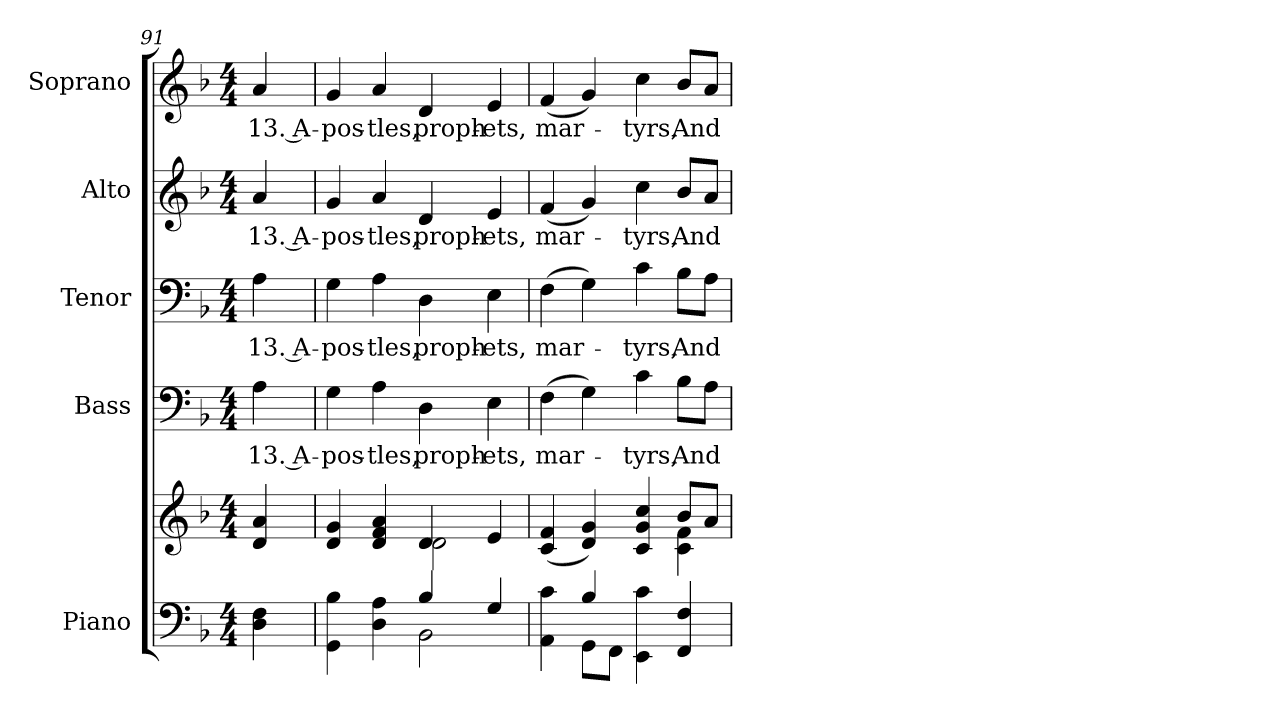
**kern	**kern	**kern	**text	**kern	**text	**kern	**text	**kern	**text
*part5	*part5	*part4	*part4	*part3	*part3	*part2	*part2	*part1	*part1
*staff6	*staff5	*staff4	*staff4	*staff3	*staff3	*staff2	*staff2	*staff1	*staff1
*I"Piano	*	*I"Bass	*	*I"Tenor	*	*I"Alto	*	*I"Soprano	*
*I'Pno.	*	*I'B.	*	*I'T.	*	*I'A.	*	*I'S.	*
*clefF4	*clefG2	*clefF4	*	*clefF4	*	*clefG2	*	*clefG2	*
*k[b-]	*k[b-]	*k[b-]	*	*k[b-]	*	*k[b-]	*	*k[b-]	*
*F:	*F:	*F:	*	*F:	*	*F:	*	*F:	*
*M4/4	*M4/4	*M4/4	*	*M4/4	*	*M4/4	*	*M4/4	*
=91	=91	=91	=91	=91	=91	=91	=91	=91	=91
!	!	!	!LO:LY:b:color=#000000	!	!	!	!	!	!
!	!	!	!	!	!LO:LY:b:color=#000000	!	!	!	!
!	!	!	!	!	!	!	!LO:LY:b:color=#000000	!	!
!	!	!	!	!	!	!	!	!	!LO:LY:b:color=#000000
4Di\ 4Fi	4di/ 4ai	4Ai\	13. A-	4Ai\	13. A-	4ai/	13. A-	4ai/	13. A-
!!LO:PB:g=z
=92	=92	=92	=92	=92	=92	=92	=92	=92	=92
*^	*^	*	*	*	*	*	*	*	*
!	!	!	!	!	!LO:LY:b:color=#000000	!	!	!	!	!	!
!	!	!	!	!	!	!	!LO:LY:b:color=#000000	!	!	!	!
!	!	!	!	!	!	!	!	!	!LO:LY:b:color=#000000	!	!
!	!	!	!	!	!	!	!	!	!	!	!LO:LY:b:color=#000000
4GGi\ 4B-i	2ryy	4di/ 4gi	2ryy	4Gi\	-pos-	4Gi\	-pos-	4gi/	-pos-	4gi/	-pos-
!	!	!	!	!	!LO:LY:b:color=#000000	!	!	!	!	!	!
!	!	!	!	!	!	!	!LO:LY:b:color=#000000	!	!	!	!
!	!	!	!	!	!	!	!	!	!LO:LY:b:color=#000000	!	!
!	!	!	!	!	!	!	!	!	!	!	!LO:LY:b:color=#000000
4Di\ 4Ai	.	4di/ 4fi 4ai	.	4Ai\	-tles,	4Ai\	-tles,	4ai/	-tles,	4ai/	-tles,
!	!	!	!	!	!LO:LY:b:color=#000000	!	!	!	!	!	!
!	!	!	!	!	!	!	!LO:LY:b:color=#000000	!	!	!	!
!	!	!	!	!	!	!	!	!	!LO:LY:b:color=#000000	!	!
!	!	!	!	!	!	!	!	!	!	!	!LO:LY:b:color=#000000
4B-i/	2BB-i\	4di/	2di\	4Di\	proph-	4Di\	proph-	4di/	proph-	4di/	proph-
!	!	!	!	!	!LO:LY:b:color=#000000	!	!	!	!	!	!
!	!	!	!	!	!	!	!LO:LY:b:color=#000000	!	!	!	!
!	!	!	!	!	!	!	!	!	!LO:LY:b:color=#000000	!	!
!	!	!	!	!	!	!	!	!	!	!	!LO:LY:b:color=#000000
4Gi/	.	4ei/	.	4Ei\	-ets,	4Ei\	-ets,	4ei/	-ets,	4ei/	-ets,
=93	=93	=93	=93	=93	=93	=93	=93	=93	=93	=93	=93
!	!	!	!	!	!LO:LY:b:color=#000000	!	!	!	!	!	!
!	!	!	!	!	!	!	!LO:LY:b:color=#000000	!	!	!	!
!	!	!	!	!	!	!	!	!	!LO:LY:b:color=#000000	!	!
!	!	!	!	!	!	!	!	!	!	!	!LO:LY:b:color=#000000
4AAi\ 4ci	4ryy	(4ci/ 4fi	2ryy	(4Fi\	mar-	(4Fi\	mar-	(4fi/	mar-	(4fi/	mar-
4B-i/	8GGi\L	4di/ 4gi)	.	4Gi\)	.	4Gi\)	.	4gi/)	.	4gi/)	.
.	8FFi\J	.	.	.	.	.	.	.	.	.	.
!	!	!	!	!	!LO:LY:b:color=#000000	!	!	!	!	!	!
!	!	!	!	!	!	!	!LO:LY:b:color=#000000	!	!	!	!
!	!	!	!	!	!	!	!	!	!LO:LY:b:color=#000000	!	!
!	!	!	!	!	!	!	!	!	!	!	!LO:LY:b:color=#000000
4EEi\ 4ci	2ryy	4ci/ 4gi 4cci	4ryy	4ci\	-tyrs,	4ci\	-tyrs,	4cci\	-tyrs,	4cci\	-tyrs,
!	!	!	!	!	!LO:LY:b:color=#000000	!	!	!	!	!	!
!	!	!	!	!	!	!	!LO:LY:b:color=#000000	!	!	!	!
!	!	!	!	!	!	!	!	!	!LO:LY:b:color=#000000	!	!
!	!	!	!	!	!	!	!	!	!	!	!LO:LY:b:color=#000000
4FFi/ 4Fi	.	8b-i/L	4ci\ 4fi	8B-i\L	And	8B-i\L	And	8b-i/L	And	8b-i/L	And
.	.	8ai/J	.	8Ai\J	.	8Ai\J	.	8ai/J	.	8ai/J	.
*v	*v	*	*	*	*	*	*	*	*	*	*
*	*v	*v	*	*	*	*	*	*	*	*
=	=	=	=	=	=	=	=	=	=
*-	*-	*-	*-	*-	*-	*-	*-	*-	*-
